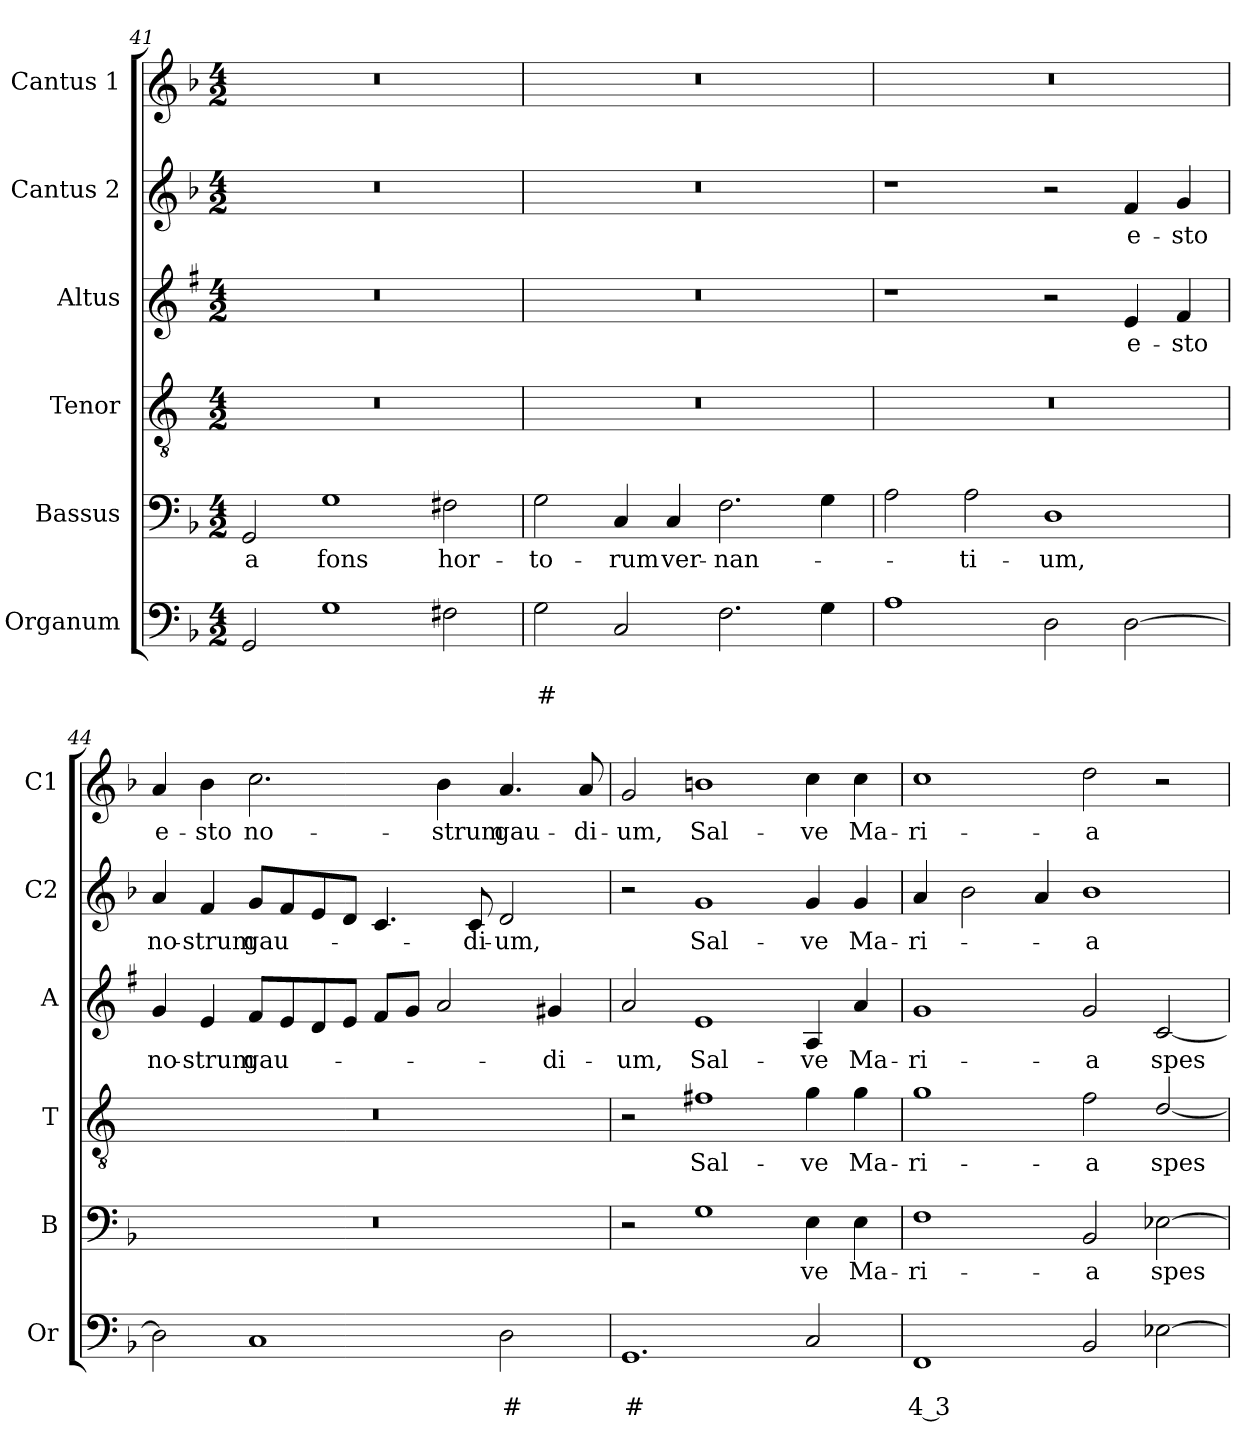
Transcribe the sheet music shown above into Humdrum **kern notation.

**kern	**text	**text	**kern	**text	**kern	**text	**kern	**text	**kern	**text	**kern	**text
*part6	*part6	*part6	*part5	*part5	*part4	*part4	*part3	*part3	*part2	*part2	*part1	*part1
*staff6	*staff6	*staff6	*staff5	*staff5	*staff4	*staff4	*staff3	*staff3	*staff2	*staff2	*staff1	*staff1
*I"Organum	*	*	*I"Bassus	*	*I"Tenor	*	*I"Altus	*	*I"Cantus 2	*	*I"Cantus 1	*
*I'Or	*	*	*I'B	*	*I'T	*	*I'A	*	*I'C2	*	*I'C1	*
*clefF4	*	*	*clefF4	*	*clefGv2	*	*clefG2	*	*clefG2	*	*clefG2	*
*	*	*	*	*	*ITrd4c7	*	*ITrd1c2	*	*	*	*	*
*k[b-]	*	*	*k[b-]	*	*k[b-]	*	*k[b-]	*	*k[b-]	*	*k[b-]	*
*F:	*	*	*F:	*	*F:	*	*F:	*	*F:	*	*F:	*
*M4/2	*	*	*M4/2	*	*M4/2	*	*M4/2	*	*M4/2	*	*M4/2	*
=41	=41	=41	=41	=41	=41	=41	=41	=41	=41	=41	=41	=41
!	!	!	!	!LO:LY:b	!	!	!	!	!	!	!	!
2GG/	.	.	2GG/	-a	0r	.	0r	.	0r	.	0r	.
!	!	!	!	!LO:LY:b	!	!	!	!	!	!	!	!
1G	.	.	1G	fons	.	.	.	.	.	.	.	.
!	!	!	!	!LO:LY:b	!	!	!	!	!	!	!	!
2F#X\	.	.	2F#X\	hor-	.	.	.	.	.	.	.	.
!!LO:LB:g=z
=42	=42	=42	=42	=42	=42	=42	=42	=42	=42	=42	=42	=42
!	!	!LO:LY:b	!	!LO:LY:b	!	!	!	!	!	!	!	!
2G\	.	#	2G\	-to-	0r	.	0r	.	0r	.	0r	.
!	!	!	!	!LO:LY:b	!	!	!	!	!	!	!	!
2C/	.	.	4C/	-rum	.	.	.	.	.	.	.	.
!	!	!	!	!LO:LY:b	!	!	!	!	!	!	!	!
.	.	.	4C/	ver-	.	.	.	.	.	.	.	.
!	!	!	!	!LO:LY:b	!	!	!	!	!	!	!	!
2.F\	.	.	2.F\	-nan-	.	.	.	.	.	.	.	.
4G\	.	.	4G\	.	.	.	.	.	.	.	.	.
=43	=43	=43	=43	=43	=43	=43	=43	=43	=43	=43	=43	=43
1A	.	.	2A\	.	0r	.	1r	.	1r	.	0r	.
!	!	!	!	!LO:LY:b	!	!	!	!	!	!	!	!
.	.	.	2A\	-ti-	.	.	.	.	.	.	.	.
!	!	!	!	!LO:LY:b	!	!	!	!	!	!	!	!
2D\	.	.	1D	-um,	.	.	2r	.	2r	.	.	.
!	!	!	!	!	!	!	!	!LO:LY:b	!	!LO:LY:b	!	!
[2D\	.	.	.	.	.	.	4d/	e-	4f/	e-	.	.
!	!	!	!	!	!	!	!	!LO:LY:b	!	!LO:LY:b	!	!
.	.	.	.	.	.	.	4e/	-sto	4g/	-sto	.	.
=44	=44	=44	=44	=44	=44	=44	=44	=44	=44	=44	=44	=44
!	!	!	!	!	!	!	!	!LO:LY:b	!	!LO:LY:b	!	!LO:LY:b
2D\]	.	.	0r	.	0r	.	4f/	no-	4a/	no-	4a/	e-
!	!	!	!	!	!	!	!	!LO:LY:b	!	!LO:LY:b	!	!LO:LY:b
.	.	.	.	.	.	.	4d/	-strum	4f/	-strum	4b-\	-sto
!	!	!	!	!	!	!	!	!LO:LY:b	!	!LO:LY:b	!	!LO:LY:b
1C	.	.	.	.	.	.	8e/L	gau-	8g/L	gau-	2.cc\	no-
.	.	.	.	.	.	.	8d/	.	8f/	.	.	.
.	.	.	.	.	.	.	8c/	.	8e/	.	.	.
.	.	.	.	.	.	.	8d/J	.	8d/J	.	.	.
.	.	.	.	.	.	.	8e/L	.	4.c/	.	.	.
.	.	.	.	.	.	.	8f/J	.	.	.	.	.
!	!	!	!	!	!	!	!	!	!	!	!	!LO:LY:b
.	.	.	.	.	.	.	2g/	.	.	.	4b-\	-strum
!	!	!	!	!	!	!	!	!	!	!LO:LY:b	!	!
.	.	.	.	.	.	.	.	.	8c/	-di-	.	.
!	!	!LO:LY:b	!	!	!	!	!	!	!	!LO:LY:b	!	!LO:LY:b
2D\	.	#	.	.	.	.	.	.	2d/	-um,	4.a/	gau-
!	!	!	!	!	!	!	!	!LO:LY:b	!	!	!	!
.	.	.	.	.	.	.	4f#X/	-di-	.	.	.	.
!	!	!	!	!	!	!	!	!	!	!	!	!LO:LY:b
.	.	.	.	.	.	.	.	.	.	.	8a/	-di-
=45	=45	=45	=45	=45	=45	=45	=45	=45	=45	=45	=45	=45
!	!	!LO:LY:b	!	!	!	!	!	!LO:LY:b	!	!	!	!LO:LY:b
1.GG	.	#	2r	.	2r	.	2g/	-um,	2r	.	2g/	-um,
!	!	!	!	!	!	!LO:LY:b	!	!LO:LY:b	!	!LO:LY:b	!	!LO:LY:b
.	.	.	1G	.	1Bn	Sal-	1d	Sal-	1g	Sal-	1bn	Sal-
!	!	!	!	!LO:LY:b	!	!LO:LY:b	!	!LO:LY:b	!	!LO:LY:b	!	!LO:LY:b
2C/	.	.	4E\	ve	4c\	-ve	4G/	-ve	4g/	-ve	4cc\	-ve
!	!	!	!	!LO:LY:b	!	!LO:LY:b	!	!LO:LY:b	!	!LO:LY:b	!	!LO:LY:b
.	.	.	4E\	Ma-	4c\	Ma-	4g/	Ma-	4g/	Ma-	4cc\	Ma-
!!LO:PB:g=z
=46	=46	=46	=46	=46	=46	=46	=46	=46	=46	=46	=46	=46
!	!	!LO:LY:b	!	!LO:LY:b	!	!LO:LY:b	!	!LO:LY:b	!	!LO:LY:b	!	!LO:LY:b
1FF	.	4 3	1F	-ri-	1c	-ri-	1f	-ri-	4a/	-ri-	1cc	-ri-
.	.	.	.	.	.	.	.	.	2b-\	.	.	.
.	.	.	.	.	.	.	.	.	4a/	.	.	.
!	!	!	!	!LO:LY:b	!	!LO:LY:b	!	!LO:LY:b	!	!LO:LY:b	!	!LO:LY:b
2BB-/	.	.	2BB-/	-a	2B-\	-a	2f/	-a	1b-	-a	2dd\	-a
!	!	!	!	!LO:LY:b	!	!LO:LY:b	!	!LO:LY:b	!	!	!	!
[2E-X\	.	.	[2E-X\	spes	[2G/	spes	[2B-/	spes	.	.	2r	.
=	=	=	=	=	=	=	=	=	=	=	=	=
*-	*-	*-	*-	*-	*-	*-	*-	*-	*-	*-	*-	*-
